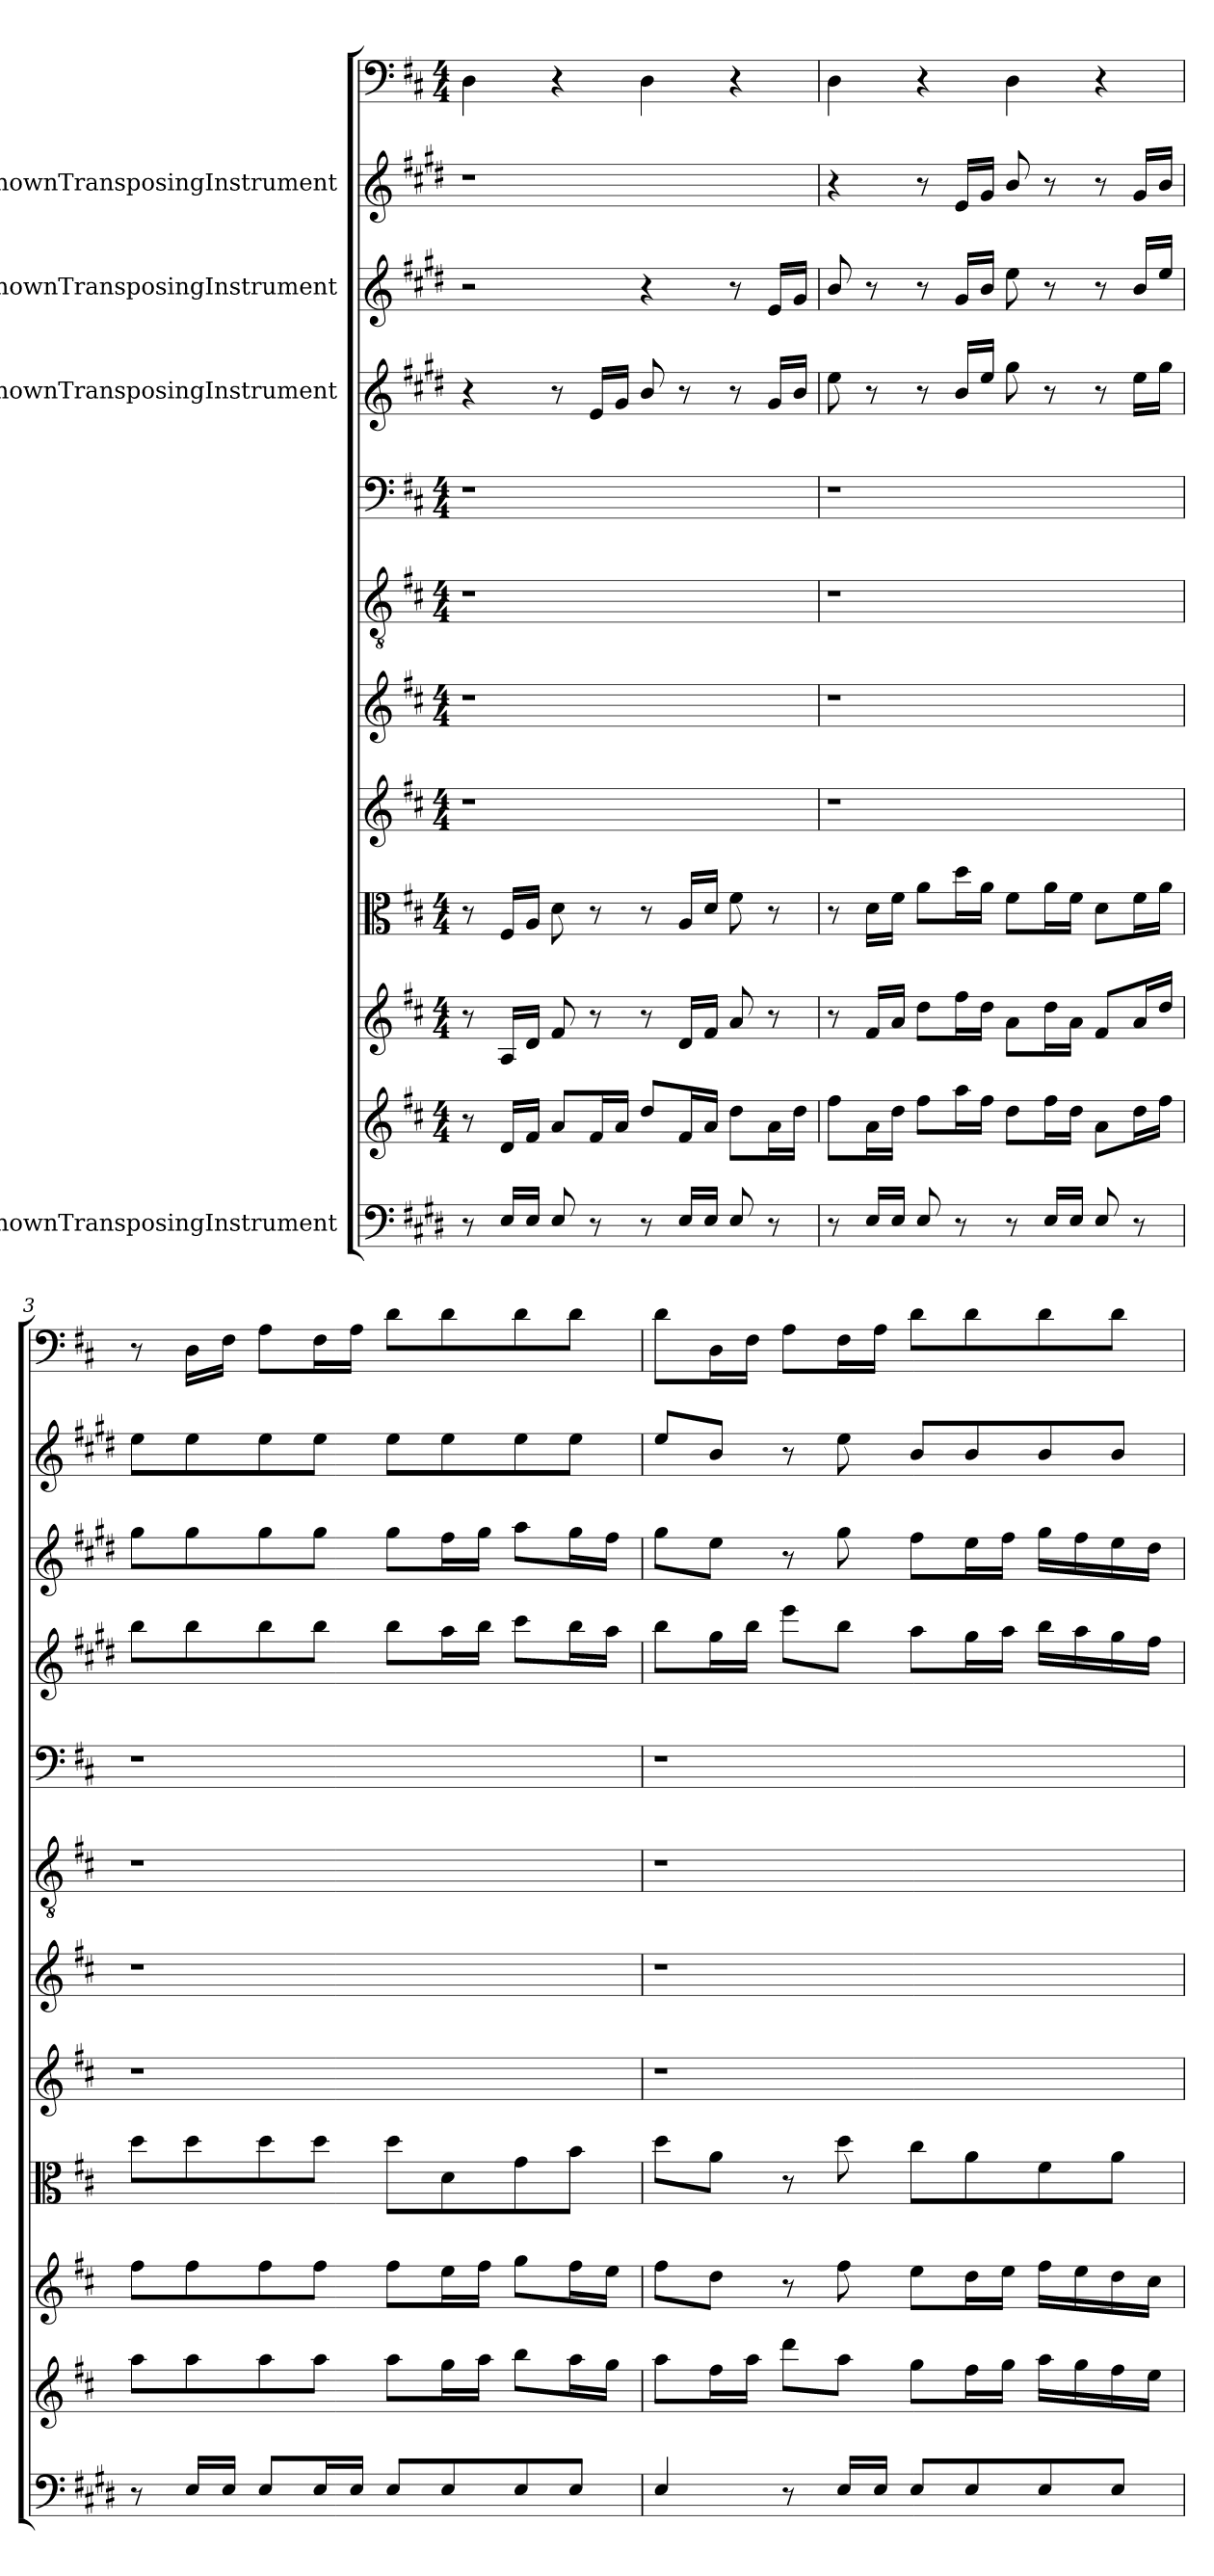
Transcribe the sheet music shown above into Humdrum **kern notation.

**kern	**kern	**kern	**kern	**kern	**kern	**kern	**kern	**kern	**kern	**kern	**kern
*part12	*part11	*part10	*part9	*part8	*part7	*part6	*part5	*part4	*part3	*part2	*part1
*staff12	*staff11	*staff10	*staff9	*staff8	*staff7	*staff6	*staff5	*staff4	*staff3	*staff2	*staff1
*I"UnknownTransposingInstrument	*	*	*	*	*	*	*	*I"UnknownTransposingInstrument	*I"UnknownTransposingInstrument	*I"UnknownTransposingInstrument	*
*clefF4	*clefG2	*clefG2	*clefC3	*clefG2	*clefG2	*clefGv2	*clefF4	*clefG2	*clefG2	*clefG2	*clefF4
*ITrd1c2	*	*	*	*	*	*	*	*ITrd1c2	*ITrd1c2	*ITrd1c2	*
*k[f#c#]	*k[f#c#]	*k[f#c#]	*k[f#c#]	*k[f#c#]	*k[f#c#]	*k[f#c#]	*k[f#c#]	*k[f#c#]	*k[f#c#]	*k[f#c#]	*k[f#c#]
*	*M4/4	*M4/4	*M4/4	*M4/4	*M4/4	*M4/4	*M4/4	*	*	*	*M4/4
=1	=1	=1	=1	=1	=1	=1	=1	=1	=1	=1	=1
8r	8r	8r	8r	1r	1r	1r	1r	4r	2r	1r	4D\
16D/LL	16d/LL	16A/LL	16F#/LL	.	.	.	.	.	.	.	.
16D/JJ	16f#/JJ	16d/JJ	16A/JJ	.	.	.	.	.	.	.	.
8D/	8a/L	8f#/	8d\	.	.	.	.	8r	.	.	4r
8r	16f#/L	8r	8r	.	.	.	.	16d/LL	.	.	.
.	16a/JJ	.	.	.	.	.	.	16f#/JJ	.	.	.
8r	8dd/L	8r	8r	.	.	.	.	8a/	4r	.	4D\
16D/LL	16f#/L	16d/LL	16A/LL	.	.	.	.	8r	.	.	.
16D/JJ	16a/JJ	16f#/JJ	16d/JJ	.	.	.	.	.	.	.	.
8D/	8dd\L	8a/	8f#\	.	.	.	.	8r	8r	.	4r
8r	16a\L	8r	8r	.	.	.	.	16f#/LL	16d/LL	.	.
.	16dd\JJ	.	.	.	.	.	.	16a/JJ	16f#/JJ	.	.
=2	=2	=2	=2	=2	=2	=2	=2	=2	=2	=2	=2
8r	8ff#\L	8r	8r	1r	1r	1r	1r	8dd\	8a/	4r	4D\
16D/LL	16a\L	16f#/LL	16d\LL	.	.	.	.	8r	8r	.	.
16D/JJ	16dd\JJ	16a/JJ	16f#\JJ	.	.	.	.	.	.	.	.
8D/	8ff#\L	8dd\L	8a\L	.	.	.	.	8r	8r	8r	4r
8r	16aa\L	16ff#\L	16dd\L	.	.	.	.	16a/LL	16f#/LL	16d/LL	.
.	16ff#\JJ	16dd\JJ	16a\JJ	.	.	.	.	16dd/JJ	16a/JJ	16f#/JJ	.
8r	8dd\L	8a\L	8f#\L	.	.	.	.	8ff#\	8dd\	8a/	4D\
16D/LL	16ff#\L	16dd\L	16a\L	.	.	.	.	8r	8r	8r	.
16D/JJ	16dd\JJ	16a\JJ	16f#\JJ	.	.	.	.	.	.	.	.
8D/	8a\L	8f#/L	8d\L	.	.	.	.	8r	8r	8r	4r
8r	16dd\L	16a/L	16f#\L	.	.	.	.	16dd\LL	16a/LL	16f#/LL	.
.	16ff#\JJ	16dd/JJ	16a\JJ	.	.	.	.	16ff#\JJ	16dd/JJ	16a/JJ	.
=3	=3	=3	=3	=3	=3	=3	=3	=3	=3	=3	=3
8r	8aa\L	8ff#\L	8dd\L	1r	1r	1r	1r	8aa\L	8ff#\L	8dd\L	8r
16D/LL	8aa\	8ff#\	8dd\	.	.	.	.	8aa\	8ff#\	8dd\	16D\LL
16D/JJ	.	.	.	.	.	.	.	.	.	.	16F#\JJ
8D/L	8aa\	8ff#\	8dd\	.	.	.	.	8aa\	8ff#\	8dd\	8A\L
16D/L	8aa\J	8ff#\J	8dd\J	.	.	.	.	8aa\J	8ff#\J	8dd\J	16F#\L
16D/JJ	.	.	.	.	.	.	.	.	.	.	16A\JJ
8D/L	8aa\L	8ff#\L	8dd\L	.	.	.	.	8aa\L	8ff#\L	8dd\L	8d\L
8D/	16gg\L	16ee\L	8d\	.	.	.	.	16gg\L	16ee\L	8dd\	8d\
.	16aa\JJ	16ff#\JJ	.	.	.	.	.	16aa\JJ	16ff#\JJ	.	.
8D/	8bb\L	8gg\L	8g\	.	.	.	.	8bb\L	8gg\L	8dd\	8d\
8D/J	16aa\L	16ff#\L	8b\J	.	.	.	.	16aa\L	16ff#\L	8dd\J	8d\J
.	16gg\JJ	16ee\JJ	.	.	.	.	.	16gg\JJ	16ee\JJ	.	.
=4	=4	=4	=4	=4	=4	=4	=4	=4	=4	=4	=4
4D/	8aa\L	8ff#\L	8dd\L	1r	1r	1r	1r	8aa\L	8ff#\L	8dd/L	8d\L
.	16ff#\L	8dd\J	8a\J	.	.	.	.	16ff#\L	8dd\J	8a/J	16D\L
.	16aa\JJ	.	.	.	.	.	.	16aa\JJ	.	.	16F#\JJ
8r	8ddd\L	8r	8r	.	.	.	.	8ddd\L	8r	8r	8A\L
16D/LL	8aa\J	8ff#\	8dd\	.	.	.	.	8aa\J	8ff#\	8dd\	16F#\L
16D/JJ	.	.	.	.	.	.	.	.	.	.	16A\JJ
8D/L	8gg\L	8ee\L	8cc#\L	.	.	.	.	8gg\L	8ee\L	8a/L	8d\L
8D/	16ff#\L	16dd\L	8a\	.	.	.	.	16ff#\L	16dd\L	8a/	8d\
.	16gg\JJ	16ee\JJ	.	.	.	.	.	16gg\JJ	16ee\JJ	.	.
8D/	16aa\LL	16ff#\LL	8f#\	.	.	.	.	16aa\LL	16ff#\LL	8a/	8d\
.	16gg\	16ee\	.	.	.	.	.	16gg\	16ee\	.	.
8D/J	16ff#\	16dd\	8a\J	.	.	.	.	16ff#\	16dd\	8a/J	8d\J
.	16ee\JJ	16cc#\JJ	.	.	.	.	.	16ee\JJ	16cc#\JJ	.	.
=	=	=	=	=	=	=	=	=	=	=	=
*-	*-	*-	*-	*-	*-	*-	*-	*-	*-	*-	*-
